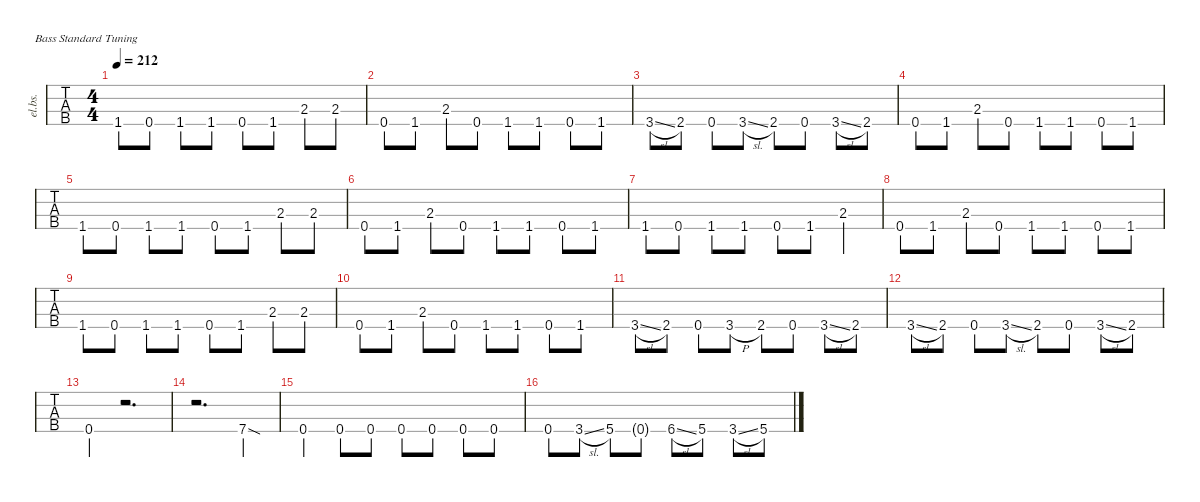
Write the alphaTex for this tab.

\defaultSystemsLayout 4
\hideDynamics
\bracketExtendMode nobrackets
\track ("Bass" "el.bs.") {defaultSystemsLayout 4 multiBarRest instrument electricbassfinger}
\staff {tabs}
\tuning (G2 D2 A1 E1)
\ts (4 4)
\tempo 212
\clef f4
\ks c
1.4.8{dy f} 0.4.8 1.4.8 1.4.8 0.4.8 1.4.8 2.3.8 2.3.8 |
0.4.8 1.4.8 2.3.8 0.4.8 1.4.8 1.4.8 0.4.8 1.4.8 |
3.4{sl}.8 2.4{acc #}.8 0.4.8 3.4{sl}.8 2.4{acc #}.8 0.4.8 3.4{sl}.8 2.4{acc #}.8 |
0.4.8 1.4.8 2.3.8 0.4.8 1.4.8 1.4.8 0.4.8 1.4.8 |
1.4.8 0.4.8 1.4.8 1.4.8 0.4.8 1.4.8 2.3.8 2.3.8 |
0.4.8 1.4.8 2.3.8 0.4.8 1.4.8 1.4.8 0.4.8 1.4.8 |
1.4.8 0.4.8 1.4.8 1.4.8 0.4.8 1.4.8 2.3{ac}.4 |
0.4.8 1.4.8 2.3.8 0.4.8 1.4.8 1.4.8 0.4.8 1.4.8 |
1.4.8 0.4.8 1.4.8 1.4.8 0.4.8 1.4.8 2.3.8 2.3.8 |
0.4.8 1.4.8 2.3.8 0.4.8 1.4.8 1.4.8 0.4.8 1.4.8 |
3.4{sl}.8 2.4{acc #}.8 0.4.8 3.4{h}.8 2.4{acc #}.8 0.4.8 3.4{sl}.8 2.4{acc #}.8 |
3.4{sl}.8 2.4{acc #}.8 0.4.8 3.4{sl}.8 2.4{acc #}.8 0.4.8 3.4{sl}.8 2.4{acc #}.8 |
0.4{ac}.4 r.2{d} |
r.2{d} 7.4{sod}.4 |
0.4.4 0.4.8 0.4.8 0.4.8 0.4.8 0.4.8 0.4.8 |
0.4.8 3.4{sl}.8 5.4.8 0.4{g}.8 6.4{sl acc #}.8 5.4.8 3.4{sl}.8 5.4.8
